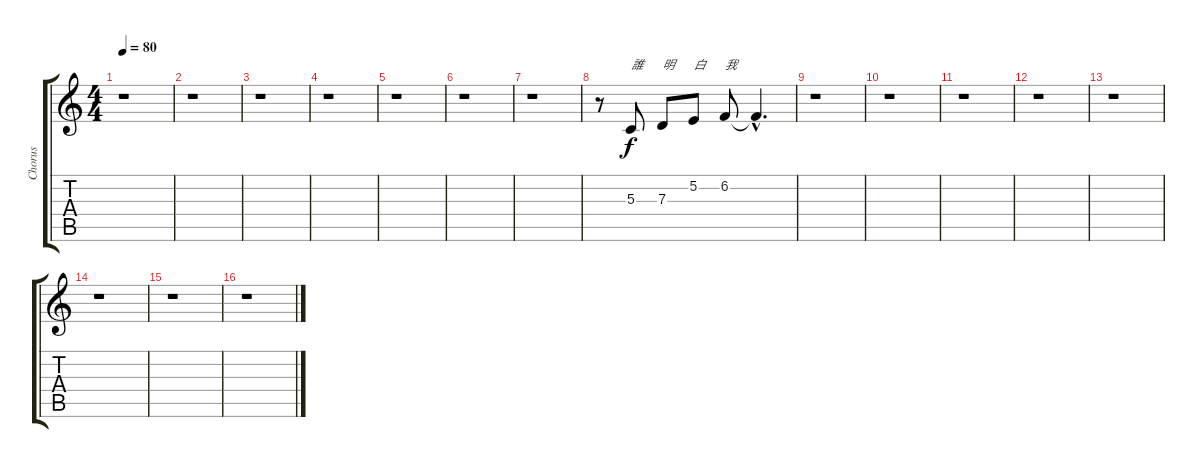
\track ("Chorus" "Chorus") {instrument synthvoice}
\staff {score tabs}
\tuning (E4 B3 G3 D3 A2 E2) {hide}
\ts (4 4)
\tempo 80
\clef g2
\ks c
r.1{dy f} |
r.1 |
r.1 |
r.1 |
r.1 |
r.1 |
r.1 |
r.8 5.3.8{txt "誰"} 7.3.8{txt "明"} 5.2.8{txt "白"} 6.2.8{txt "我"} 6.2{hac t}.4{d} |
r.1 |
r.1 |
r.1 |
r.1 |
r.1 |
r.1 |
r.1 |
r.1
